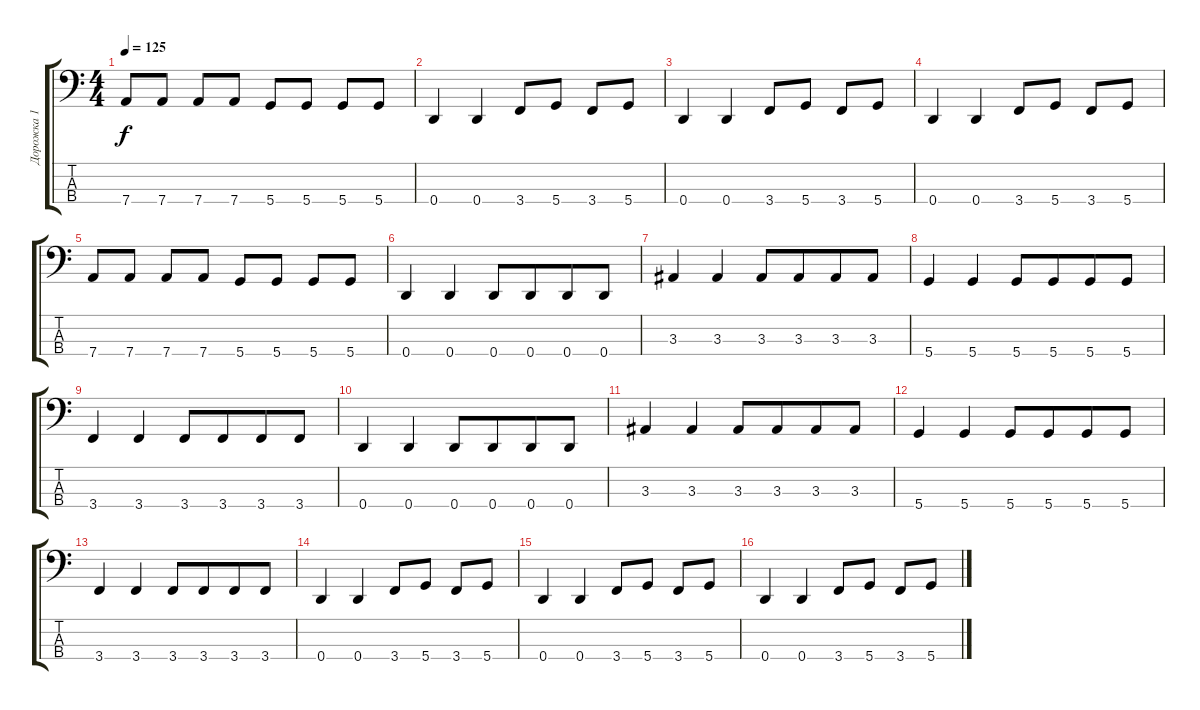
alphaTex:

\track ("Дорожка 1" "Дорожка 1") {instrument acousticbass}
\staff {score tabs}
\tuning (F2 C2 G1 D1) {hide}
\ts (4 4)
\tempo 125
\clef f4
\ks c
7.4.8{dy f} 7.4.8 7.4.8 7.4.8 5.4.8 5.4.8 5.4.8 5.4.8 |
0.4.4 0.4.4 3.4.8 5.4.8 3.4.8 5.4.8 |
0.4.4 0.4.4 3.4.8 5.4.8 3.4.8 5.4.8 |
0.4.4 0.4.4 3.4.8 5.4.8 3.4.8 5.4.8 |
7.4.8 7.4.8 7.4.8 7.4.8 5.4.8 5.4.8 5.4.8 5.4.8 |
0.4.4 0.4.4 0.4.8 0.4.8{beam merge} 0.4.8 0.4.8 |
3.3.4 3.3.4 3.3.8 3.3.8{beam merge} 3.3.8 3.3.8 |
5.4.4 5.4.4 5.4.8 5.4.8{beam merge} 5.4.8 5.4.8 |
3.4.4 3.4.4 3.4.8 3.4.8{beam merge} 3.4.8 3.4.8 |
0.4.4 0.4.4 0.4.8 0.4.8{beam merge} 0.4.8 0.4.8 |
3.3.4 3.3.4 3.3.8 3.3.8{beam merge} 3.3.8 3.3.8 |
5.4.4 5.4.4 5.4.8 5.4.8{beam merge} 5.4.8 5.4.8 |
3.4.4 3.4.4 3.4.8 3.4.8{beam merge} 3.4.8 3.4.8 |
0.4.4 0.4.4 3.4.8 5.4.8 3.4.8 5.4.8 |
0.4.4 0.4.4 3.4.8 5.4.8 3.4.8 5.4.8 |
0.4.4 0.4.4 3.4.8 5.4.8 3.4.8 5.4.8
